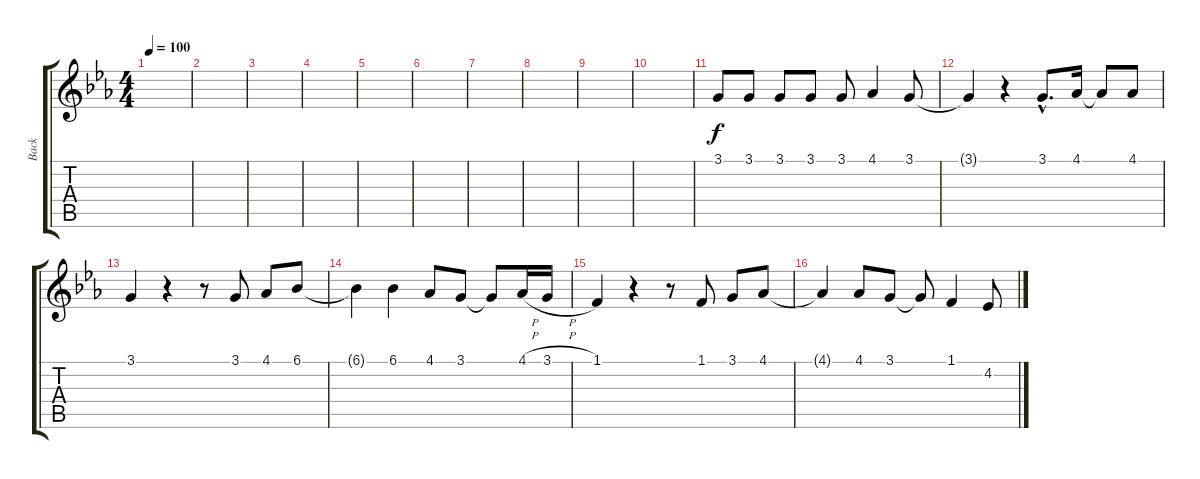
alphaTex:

\track ("Back" "Back") {instrument synthvoice}
\staff {score tabs}
\tuning (E4 B3 G3 D3 A2 E2) {hide}
\ts (4 4)
\tempo 100
\clef g2
\ks eb
|
|
|
|
|
|
|
|
|
|
3.1.8 3.1.8 3.1.8 3.1.8 3.1.8 4.1.4 3.1.8 |
3.1{t}.4 r.4 3.1{hac}.8{d} 4.1.16 4.1{t}.8 4.1.8 |
3.1.4 r.4 r.8 3.1.8 4.1.8 6.1.8 |
6.1{t}.4 6.1.4 4.1.8 3.1.8 3.1{t}.8 4.1{h}.16 3.1{h}.16 |
1.1.4 r.4 r.8 1.1.8 3.1.8 4.1.8 |
4.1{t}.4 4.1.8 3.1.8 3.1{t}.8 1.1.4 4.2.8
